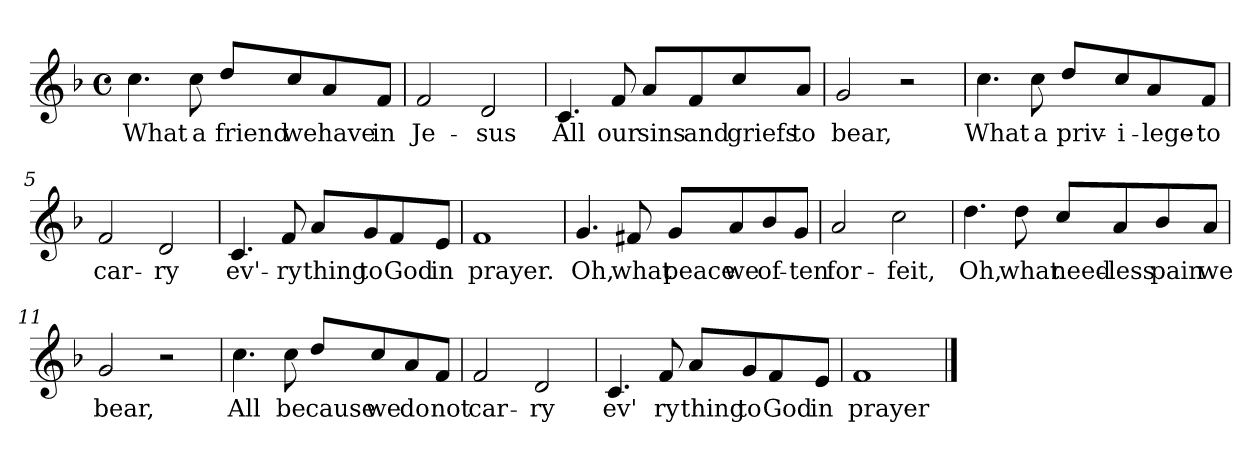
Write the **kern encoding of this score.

**kern	**text
*part1	*part1
*staff1	*staff1
*clefG2	*
*k[b-]	*
*F:	*
*M4/4	*
*met(c)	*
=	=
!	!LO:LY:b
4.cc\	What
!	!LO:LY:b
8cc\	a
!	!LO:LY:b
8dd/L	friend
!	!LO:LY:b
8cc/	we
!	!LO:LY:b
8a/	have
!	!LO:LY:b
8f/J	in
=1X	=1X
!	!LO:LY:b
2f/	Je-
!	!LO:LY:b
2d/	-sus
=2X	=2X
!	!LO:LY:b
4.c/	All
!	!LO:LY:b
8f/	our
!	!LO:LY:b
8a/L	sins
!	!LO:LY:b
8f/	and
!	!LO:LY:b
8cc/	griefs
!	!LO:LY:b
8a/J	to
=3X	=3X
!	!LO:LY:b
2g/	bear,
2r	.
!!LO:LB:g=z
=4X	=4X
!	!LO:LY:b
4.cc\	What
!	!LO:LY:b
8cc\	a
!	!LO:LY:b
8dd/L	priv-
!	!LO:LY:b
8cc/	-i-
!	!LO:LY:b
8a/	-lege-
!	!LO:LY:b
8f/J	-to
=5X	=5X
!	!LO:LY:b
2f/	car-
!	!LO:LY:b
2d/	-ry
=6X	=6X
!	!LO:LY:b
4.c/	ev'-
!	!LO:LY:b
8f/	-ry
!	!LO:LY:b
8a/L	thing
!	!LO:LY:b
8g/	to
!	!LO:LY:b
8f/	God
!	!LO:LY:b
8e/J	in
=7X	=7X
!	!LO:LY:b
1f	prayer.
!!LO:LB:g=z
=8X	=8X
!	!LO:LY:b
4.g/	Oh,
!	!LO:LY:b
8f#X/	what
!	!LO:LY:b
8g/L	peace
!	!LO:LY:b
8a/	we
!	!LO:LY:b
8b-/	of-
!	!LO:LY:b
8g/J	-ten
=9X	=9X
!	!LO:LY:b
2a/	for-
!	!LO:LY:b
2cc\	-feit,
=10X	=10X
!	!LO:LY:b
4.dd\	Oh,
!	!LO:LY:b
8dd\	what
!	!LO:LY:b
8cc/L	need-
!	!LO:LY:b
8a/	-less
!	!LO:LY:b
8b-/	pain
!	!LO:LY:b
8a/J	we
=11X	=11X
!	!LO:LY:b
2g/	bear,
2r	.
!!LO:LB:g=z
=12X	=12X
!	!LO:LY:b
4.cc\	All
!	!LO:LY:b
8cc\	be
!	!LO:LY:b
8dd/L	cause
!	!LO:LY:b
8cc/	we
!	!LO:LY:b
8a/	do
!	!LO:LY:b
8f/J	not
=13X	=13X
!	!LO:LY:b
2f/	car-
!	!LO:LY:b
2d/	-ry
=14X	=14X
!	!LO:LY:b
4.c/	ev'
!	!LO:LY:b
8f/	ry
!	!LO:LY:b
8a/L	thing
!	!LO:LY:b
8g/	to
!	!LO:LY:b
8f/	God
!	!LO:LY:b
8e/J	in
=15X	=15X
!	!LO:LY:b
1f	prayer
==	==
*-	*-
